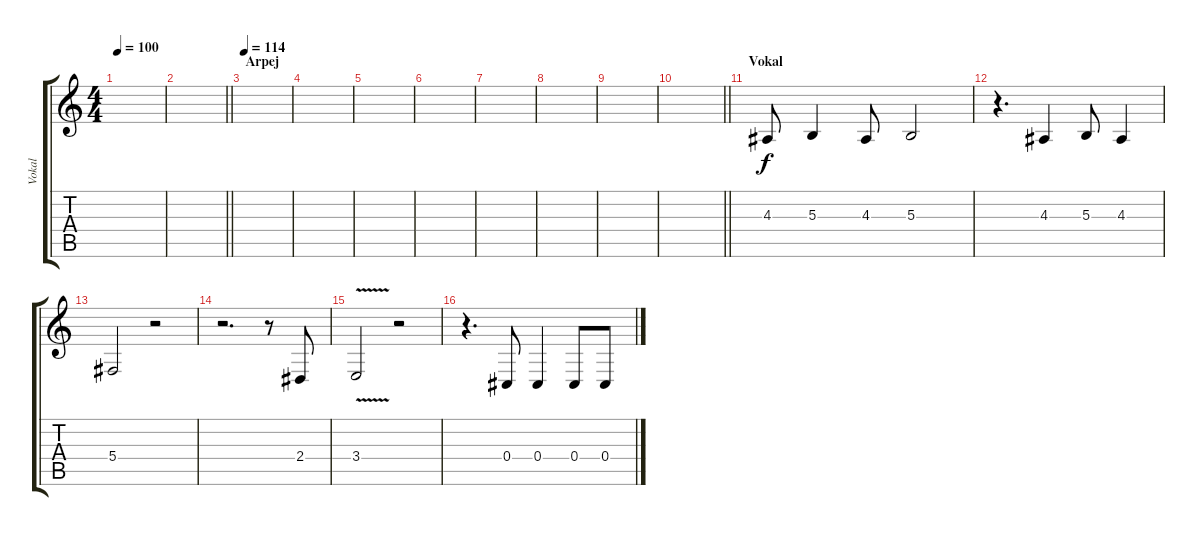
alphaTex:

\track ("Vokal" "Vokal") {instrument voiceoohs}
\staff {score tabs}
\tuning (Eb4 Bb3 Gb3 Db3 Ab2 Eb2) {hide}
\ts (4 4)
\tempo 100
\clef g2
\ks c
|
\barLineRight lightlight
|
\section ("" "Arpej")
\tempo 114
|
|
|
|
|
|
|
\barLineRight lightlight
|
\section ("" "Vokal")
4.3.8{dy f} 5.3.4 4.3.8 5.3.2 |
r.4{d} 4.3.4 5.3.8 4.3.4 |
5.4.2 r.2 |
r.2{d} r.8 2.4.8 |
3.4{v}.2 r.2 |
r.4{d} 0.4.8 0.4.4 0.4.8 0.4{ss}.8
